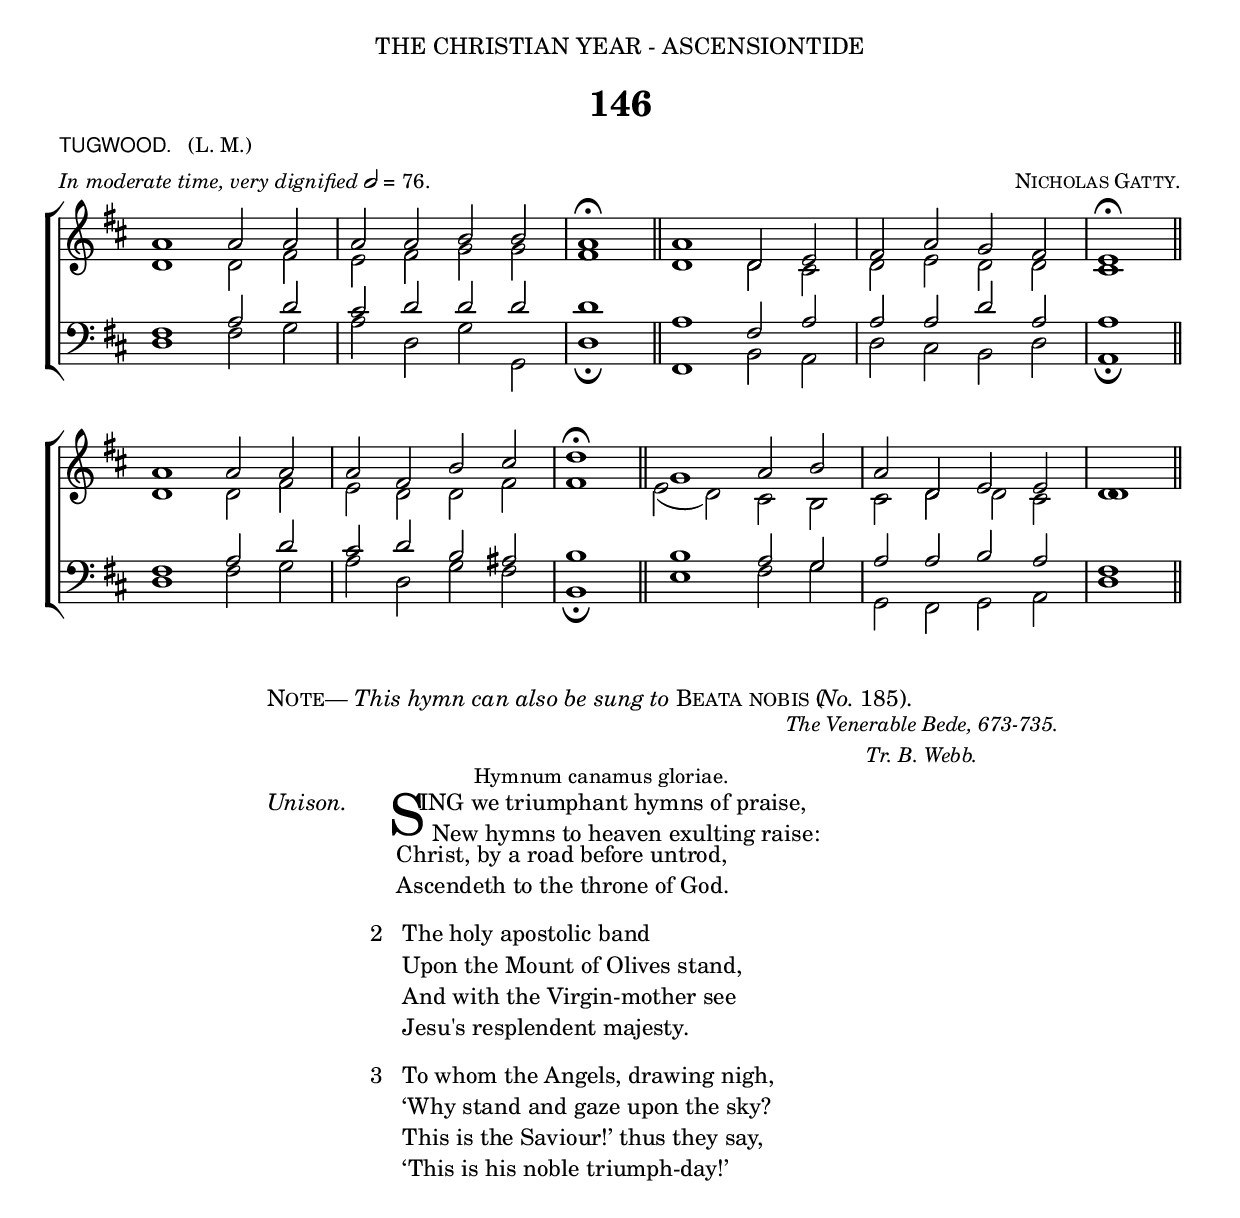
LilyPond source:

%%%% 236.png
%%%% Hymn 146 Tugwood. Sing we triumphant hymns of praise
%%%% Rev 1.

\version "2.10"

\header {
  dedication = \markup {  \center-align { "THE CHRISTIAN YEAR - ASCENSIONTIDE"
	\hspace #0.1 }}	
	
	title = "146"   
  
  poet = \markup { \small {  \line { \sans { "TUGWOOD."} \hspace #1 \roman {"(L. M.)"}} }}
  
  meter = \markup { \small { \italic {In moderate time, very dignified} \general-align #Y #DOWN \note #"2" #0.5 = 76.} }
  
  arranger = \markup { \small \smallCaps "Nicholas Gatty." }
  
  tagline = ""
}

%%%%%%%%%%%%%%%%%%%%%%%%%%% Macros

%%% macro to cope with a partial measure in the middle of a piece.
%%% Manual does not recommend using \partial in the middle of a piece.
%%% In this case, the macro specifies that 0 of 1/2 notes in a 4/2 measure have past,
%%% hence we are restarting at the beginning of a measure, and the previous partial measure is 
%%% considered complete
startmeasure =  \set Score.measurePosition = #(ly:make-moment 0 2)

%%% Used to pull a note left. Used when a slurred note pair straddles a longer note above when notecolumn force-hshift does not work 		 

straddle =  { \once \override Score.SeparationItem #'padding = #2
              \once \override NoteHead #'X-offset = #-1.6
              \once \override Stem #'X-offset = #-1.6 }

%%% merge. Macro to pull note slightly leftwards.  Used to produce those partially merged wholenotes 

merge = \once \override NoteColumn #'force-hshift = #-0.01

	      
%%%%%%%%%%%%%%%%%%%%%%%%%%% End of macro definitions

%%% SATB voices

global = {
  \time 4/2
  \key d \major
  \set Staff.midiInstrument = "church organ"
}

soprano = \relative c' { 
  \startmeasure a'1 a2 a | a a b b |  a1 ^\fermata \bar "||"  \startmeasure a1 d,2 e | fis a g fis |  e1 ^\fermata \bar "||" \break
  \startmeasure a1 a2 a | a fis b cis |  d1 ^\fermata \bar "||"  \startmeasure g,1 a2 b | a d, e e |  d1 \bar "||"
} 
   
alto = \relative c' {  
  d1 d2 fis | e fis g g | fis1 \bar "||" d1 d2 cis | d e d d | cis1 \bar "||"
  d1 d2 fis | e d d fis | fis1 \bar "||" \straddle e2( d) cis b | cis d d cis | \merge d1 \bar "||"
}

tenor = \relative c {\clef bass 
  fis1 a2 d2 | cis d d d | d1 \bar "||" a1 fis2 a | a a d a | a1 \bar "||"
  fis1 a2 d | cis d b ais | b1 \bar "||" b1 a2 g | a a b a | fis1 \bar "||"
}

bass = \relative c {\clef bass 
  d1 fis2 g | a d, g g, | d'1 _\fermata \bar "||" fis,1 b2 a | d cis b d | a1 _\fermata
  d1 fis2 g | a d, g fis | b,1 _\fermata \bar "||" e1 fis2 g | g, fis g a | d1 \bar "||"
}

#(ly:set-option 'point-and-click #f)

\paper {
  #(set-paper-size "a4")
%  annotate-spacing = ##t
  print-page-number = ##f
  ragged-last-bottom = ##t
  ragged-bottom = ##t
}

\book{

%%% Score block	

\score{
\new ChoirStaff	
<<
	\context Staff = upper << 
	\context Voice = sopranos { \voiceOne \global \soprano }
	\context Voice = altos    { \voiceTwo \global \alto }
	                      >>
	\context Staff = lower <<
	\context Voice = tenors { \voiceOne \global \tenor }
	\context Voice = basses { \voiceTwo \global \bass }
			        >>
>>
\layout {
		indent=0
		\context { \Score \remove "Bar_number_engraver" }
		\context { \Staff \remove "Time_signature_engraver" }
		\context { \Score \remove "Mark_engraver"  }
                \context { \Staff \consists "Mark_engraver"  }
	} %% close layout

\midi { \context { \Score tempoWholesPerMinute = #(ly:make-moment 76 2) }}  
  	
	
} %%% Score bracket


%%% Hymn note markup

\markup { \hspace #20 \smallCaps "Note" \hspace #-1.2 ".—" \italic "This hymn can also be sung to" \smallCaps "Beata nobis" "(" \hspace #-1 \italic "No." "185)." }


%%% Lyric attributions and titles

\markup { \hspace #70 \small \center-align { \line { \italic "The Venerable Bede, 673-735."}  
	                                     \line { \italic "Tr. B. Webb."}
}}

\markup { \hspace #40 \small "Hymnum canamus gloriae." }

\markup { \hspace #30 %%add space as necc. to center the column
          \column { %% super column of everything
	              \column { %%stanza 1 is a column of 2 lines  
	                  \line { \hspace #-10 \italic "Unison.  " \hspace #2.2 \column { \lower #2.4 \fontsize #8 "S" }   %%Drop Cap goes here
				  \hspace #-1.2    %% adjust this if other letters are too far from Drop Cap
				  \column  { \raise #0.0 "ING we triumphant hymns of praise,"
			                                 "  New hymns to heaven exulting raise:" } }          
	                  \line {  \hspace #2.5  %%adjust hspace until this line left edge is flush with Drop Cap
				   \lower  #1.56  %%adjust this until the line spacing looks right
				   \column {   
					   "Christ, by a road before untrod,"
					   "Ascendeth to the throne of God."
					   "      " %%% adds vertical spacing between verses
			  		}}
		      } 
           		\line { "2  "
			   \column {	     
				   "The holy apostolic band"
				   "Upon the Mount of Olives stand,"
				   "And with the Virgin-mother see"
				   "Jesu's resplendent majesty."
				   "      " %%% adds vertical spacing between verses
			}} 
           		\line { "3  "
			   \column {	     
				   "To whom the Angels, drawing nigh,"
				   "‘Why stand and gaze upon the sky?"
				   "This is the Saviour!’ thus they say,"
				   "‘This is his noble triumph-day!’"
			}}
			
	  } %%% end supercolumn
} %%% end markup	  
       
       
%%fake score block to occupy space and force a pagebreak.  Can't think of a better way of doing this.
\score{
	{s4 }
\header { breakbefore = ##f piece = ##f opus = ##f tagline = ##f }
\layout{	
	\context { \Staff
		\remove Time_signature_engraver
		\remove Key_engraver
		\remove Clef_engraver
		\remove Staff_symbol_engraver
}}}

%%% Second page
%%% continuation of  lyrics

\markup { \hspace #30   %%add space as necc. to center the column  
		\column { 
			\hspace #1  
			\line {"4  "
				\column {	     
					"‘Again shall ye behold him, so"
					"As ye to-day have seen him go;"
					"In glorious pomp ascending high,"
					"Up to the portals of the sky.’"
					"      " %%% adds vertical spacing between verses
			}}   
			\line { \hspace #-1 "5* "
				\column {	     
					"O grant us thitherward to tend,"
					"And with unwearied hearts ascend"
					"Toward thy kingdom's throne, where thou,"
					"As is our faith, art seated now."
					"      " %%% adds vertical spacing between verses
			}}
			\line { \hspace #-1 "6* "
				\column {	     
					"Be thou our joy and strong defence."
					"Who art our future recompense:"
					"So shall the light that springs from these"
					"Be ours through all eternity."
					"      " %%% adds vertical spacing between verses
     			}}
			\line { \hspace #-10 \italic "Unison.  " "7. "
				\column {	     
					"O risen Christ, ascended Lord."
					"All praise to thee let earth accord,"
					"Who art, while endless ages run."
					"With Father and with Spirit One.     Amen."
     			}}
	  }
} %%% lyric markup bracket


%%% Amen score block
\score{
  \new ChoirStaff
   <<
        \context Staff = upper \with { fontSize = #-3  \override StaffSymbol #'staff-space = #(magstep -2) }  
	                      << 
	\context Voice = "sopranos" { \relative c' { \clef treble \global \voiceOne d1 d1 \bar "||" }}
	\context Voice = "altos"    { \relative c' {  \clef treble \global \voiceTwo b1 a1 \bar "||" }}
	                      >>
			      
	\context Lyrics \lyricsto "altos" { \override LyricText #'font-size = #-1 A -- men. }
	
	\context Staff = lower \with { fontSize = #-3  \override StaffSymbol #'staff-space = #(magstep -2) }  
	                       <<
	\context Voice = "tenors" { \relative c { \clef bass \global \voiceThree g'1 fis1 \bar "||" }}
	\context Voice = "basses" { \relative c { \clef bass \global \voiceFour  g1 d'1 \bar "||" }}
			        >> 
  >>			      
\header { breakbefore = ##f piece = " " opus = " " }
\layout { 
	\context { \Score timing = ##f }
	ragged-right = ##t
	indent = 15\cm
	\context { \Staff \remove Time_signature_engraver }

       }

\midi { \context { \Score tempoWholesPerMinute = #(ly:make-moment 76 2) }}  %%Amen midi       
       
}  



} %%% book bracket
